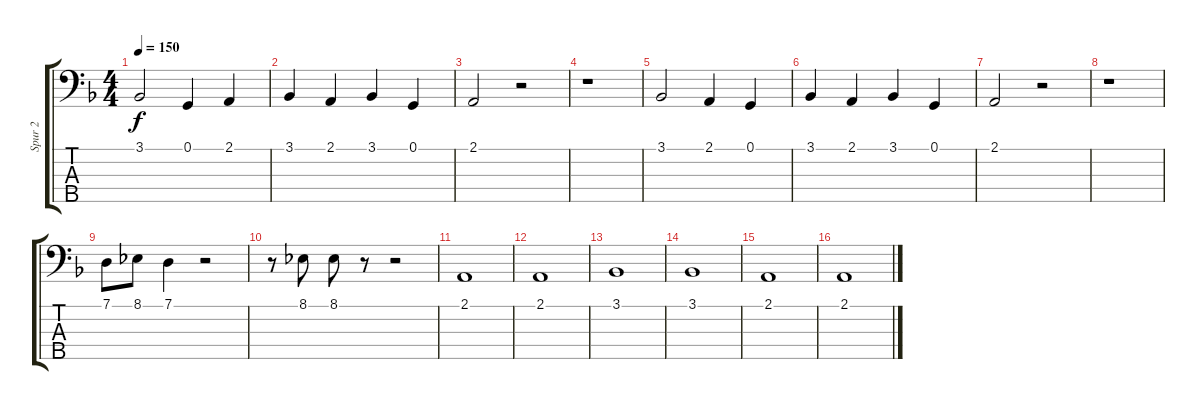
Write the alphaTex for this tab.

\track ("Spur 2" "Spur 2") {instrument cello}
\staff {score tabs}
\tuning (G2 D2 A1 E1 B0) {hide}
\ts (4 4)
\tempo 150
\clef f4
\ks f
3.1.2{dy f} 0.1.4 2.1.4 |
3.1.4 2.1.4 3.1.4 0.1.4 |
2.1.2 r.2 |
r.1 |
3.1.2 2.1.4 0.1.4 |
3.1.4 2.1.4 3.1.4 0.1.4 |
2.1.2 r.2 |
r.1 |
7.1.8 8.1.8 7.1.4 r.2 |
r.8 8.1.8 8.1.8 r.8 r.2 |
2.1.1 |
2.1.1 |
3.1.1 |
3.1.1 |
2.1.1 |
2.1.1
